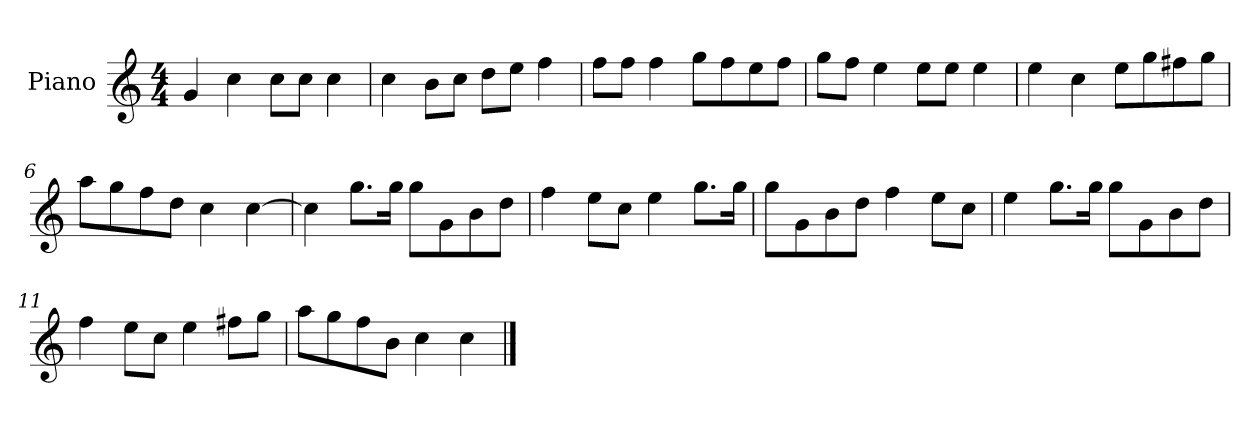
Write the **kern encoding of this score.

**kern
*part1
*staff1
*I"Piano
*I'P-no
*clefG2
*k[]
*M4/4
*MM90
=1
4g/
4cc\
8cc\L
8cc\J
4cc\
=2
4cc\
8b\L
8cc\J
8dd\L
8ee\J
4ff\
=3
8ff\L
8ff\J
4ff\
8gg\L
8ff\
8ee\
8ff\J
=4
8gg\L
8ff\J
4ee\
8ee\L
8ee\J
4ee\
=5
4ee\
4cc\
8ee\L
8gg\
8ff#X\
8gg\J
=6
8aa\L
8gg\
8ff\
8dd\J
4cc\
[4cc\
!!LO:LB:g=z
=7
4cc\]
8.gg\L
16gg\Jk
8gg\L
8g\
8b\
8dd\J
=8
4ff\
8ee\L
8cc\J
4ee\
8.gg\L
16gg\Jk
=9
8gg\L
8g\
8b\
8dd\J
4ff\
8ee\L
8cc\J
=10
4ee\
8.gg\L
16gg\Jk
8gg\L
8g\
8b\
8dd\J
=11
4ff\
8ee\L
8cc\J
4ee\
8ff#X\L
8gg\J
=12
8aa\L
8gg\
8ff\
8b\J
4cc\
4cc\
==
*-
